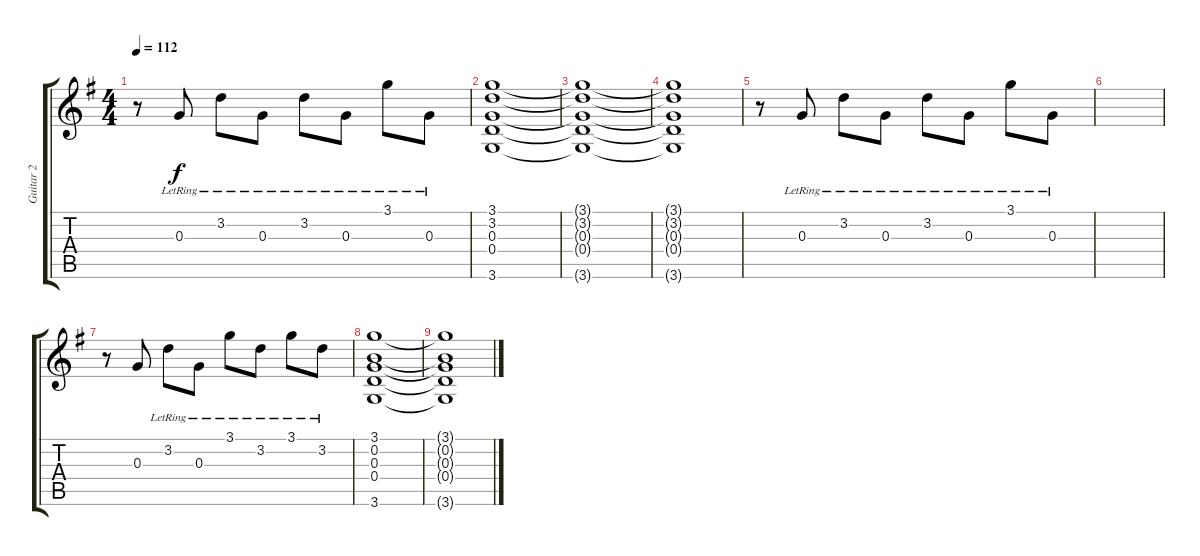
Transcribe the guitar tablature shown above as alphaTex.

\track ("Guitar 2" "Guitar 2") {instrument overdrivenguitar}
\staff {score tabs}
\tuning (E4 B3 G3 D3 A2 E2) {hide}
\ts (4 4)
\tempo 112
\clef g2
\ks g
r.8{dy f} 0.3{lr}.8{volume 8} 3.2{lr}.8 0.3{lr}.8 3.2{lr}.8 0.3{lr}.8 3.1{lr}.8 0.3{lr}.8 |
(3.1 3.2 0.3 0.4 3.6).1{volume 4} |
(3.1{t} 3.2{t} 0.3{t} 0.4{t} 3.6{t}).1 |
(3.1{t} 3.2{t} 0.3{t} 0.4{t} 3.6{t}).1 |
r.8 0.3{lr}.8{volume 8} 3.2{lr}.8 0.3{lr}.8 3.2{lr}.8 0.3{lr}.8 3.1{lr}.8 0.3{lr}.8 |
|
r.8{volume 4} 0.3.8{volume 10} 3.2{lr}.8 0.3{lr}.8 3.1{lr}.8 3.2{lr}.8 3.1{lr}.8 3.2{lr}.8 |
(3.1 0.2 0.3 0.4 3.6).1 |
(3.1{t} 0.2{t} 0.3{t} 0.4{t} 3.6{t}).1
